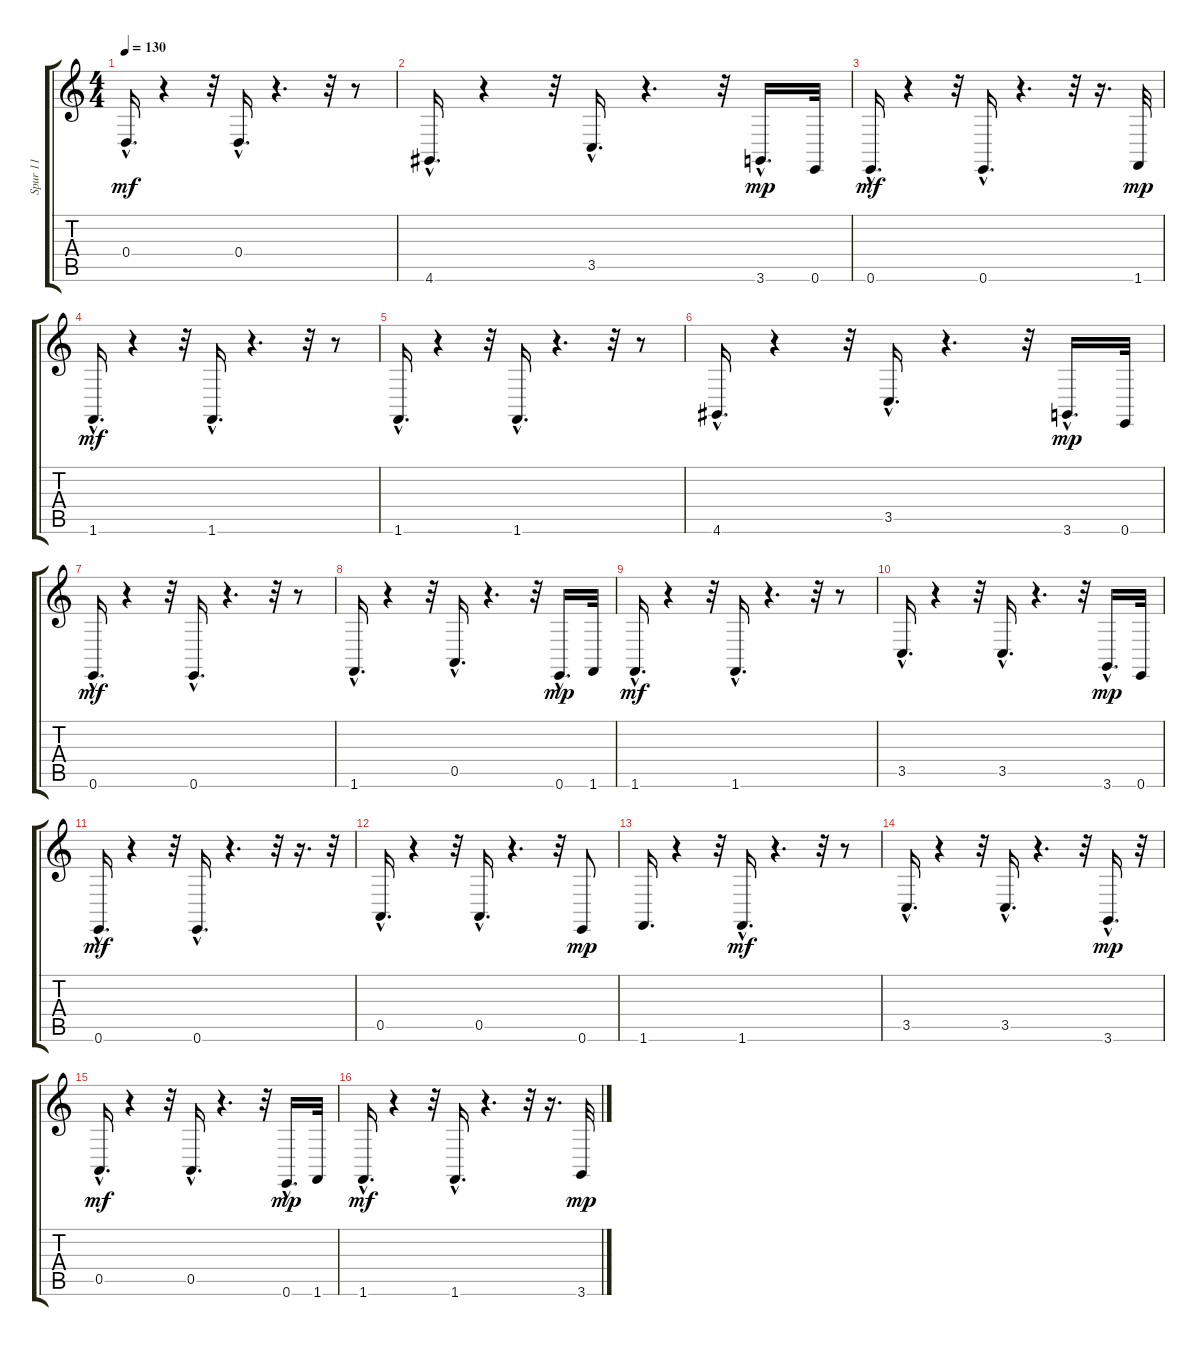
\track ("Spur 11" "Spur 11") {instrument acousticgrandpiano}
\staff {score tabs}
\tuning (E4 B3 G3 D3 A2 E2) {hide}
\ts (4 4)
\tempo 130
\clef g2
\ks c
0.4{hac}.16{d dy mf} r.4 r.32 0.4{hac}.16{d} r.4{d} r.32 r.8 |
4.6{hac}.16{d} r.4 r.32 3.5{hac}.16{d} r.4{d} r.32 3.6{hac}.16{d dy mp} 0.6.32 |
0.6{hac}.16{d dy mf} r.4 r.32 0.6{hac}.16{d} r.4{d} r.32 r.16{d} 1.6.32{dy mp} |
1.6{hac}.16{d dy mf} r.4 r.32 1.6{hac}.16{d} r.4{d} r.32 r.8 |
1.6{hac}.16{d} r.4 r.32 1.6{hac}.16{d} r.4{d} r.32 r.8 |
4.6{hac}.16{d} r.4 r.32 3.5{hac}.16{d} r.4{d} r.32 3.6{hac}.16{d dy mp} 0.6.32 |
0.6{hac}.16{d dy mf} r.4 r.32 0.6{hac}.16{d} r.4{d} r.32 r.8 |
1.6{hac}.16{d} r.4 r.32 0.5{hac}.16{d} r.4{d} r.32 0.6{hac}.16{d dy mp} 1.6.32 |
1.6{hac}.16{d dy mf} r.4 r.32 1.6{hac}.16{d} r.4{d} r.32 r.8 |
3.5{hac}.16{d} r.4 r.32 3.5{hac}.16{d} r.4{d} r.32 3.6{hac}.16{d dy mp} 0.6.32 |
0.6{hac}.16{d dy mf} r.4 r.32 0.6{hac}.16{d} r.4{d} r.32 r.16{d} r.32 |
0.5{hac}.16{d} r.4 r.32 0.5{hac}.16{d} r.4{d} r.32 0.6.8{dy mp} |
1.6.16{d} r.4 r.32 1.6{hac}.16{d dy mf} r.4{d} r.32 r.8 |
3.5{hac}.16{d} r.4 r.32 3.5{hac}.16{d} r.4{d} r.32 3.6{hac}.16{d dy mp} r.32 |
0.5{hac}.16{d dy mf} r.4 r.32 0.5{hac}.16{d} r.4{d} r.32 0.6{hac}.16{d dy mp} 1.6.32 |
1.6{hac}.16{d dy mf} r.4 r.32 1.6{hac}.16{d} r.4{d} r.32 r.16{d} 3.6.32{dy mp}
